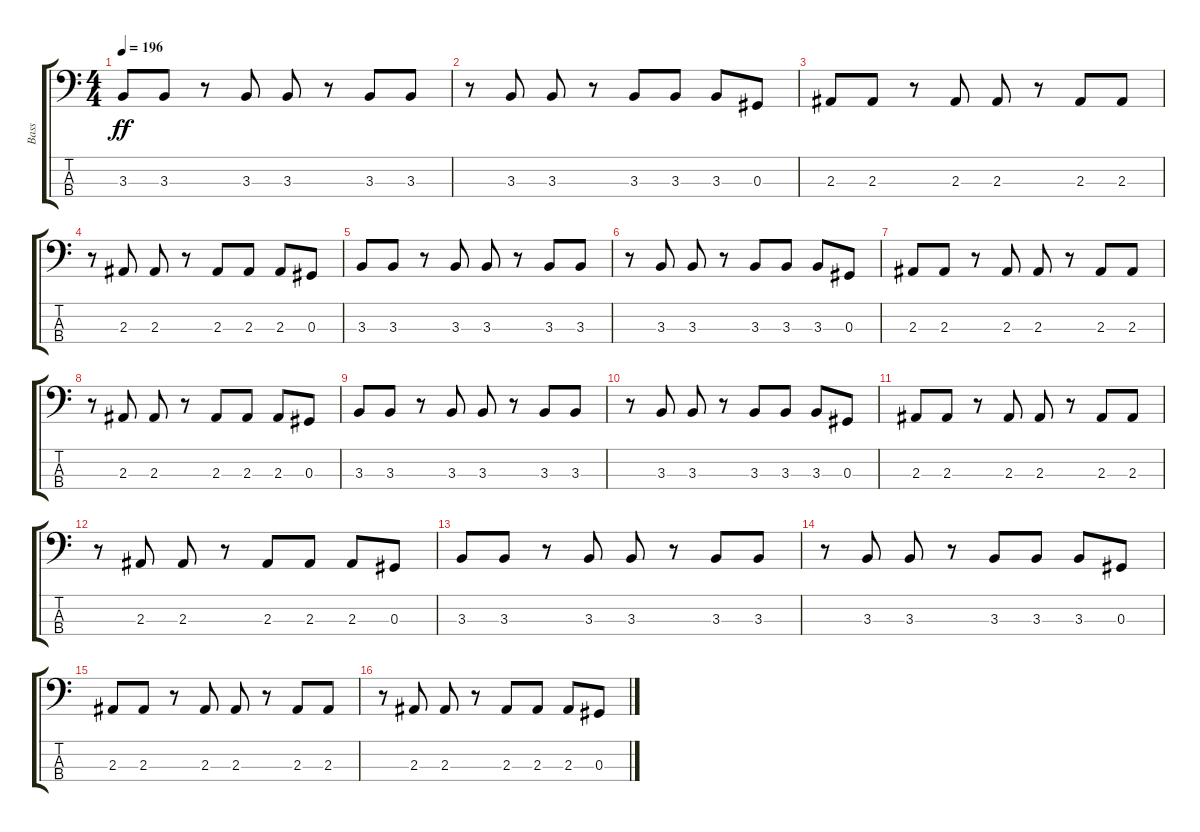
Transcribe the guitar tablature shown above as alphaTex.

\track ("Bass" "Bass") {instrument electricbasspick}
\staff {score tabs}
\tuning (Gb2 Db2 Ab1 Db1) {hide}
\ts (4 4)
\tempo 196
\clef f4
\ks c
3.3.8{dy ff} 3.3.8 r.8 3.3.8 3.3.8 r.8 3.3.8 3.3.8 |
r.8 3.3.8 3.3.8 r.8 3.3.8 3.3.8 3.3.8 0.3.8 |
2.3.8 2.3.8 r.8 2.3.8 2.3.8 r.8 2.3.8 2.3.8 |
r.8 2.3.8 2.3.8 r.8 2.3.8 2.3.8 2.3.8 0.3.8 |
3.3.8 3.3.8 r.8 3.3.8 3.3.8 r.8 3.3.8 3.3.8 |
r.8 3.3.8 3.3.8 r.8 3.3.8 3.3.8 3.3.8 0.3.8 |
2.3.8 2.3.8 r.8 2.3.8 2.3.8 r.8 2.3.8 2.3.8 |
r.8 2.3.8 2.3.8 r.8 2.3.8 2.3.8 2.3.8 0.3.8 |
3.3.8 3.3.8 r.8 3.3.8 3.3.8 r.8 3.3.8 3.3.8 |
r.8 3.3.8 3.3.8 r.8 3.3.8 3.3.8 3.3.8 0.3.8 |
2.3.8 2.3.8 r.8 2.3.8 2.3.8 r.8 2.3.8 2.3.8 |
r.8 2.3.8 2.3.8 r.8 2.3.8 2.3.8 2.3.8 0.3.8 |
3.3.8 3.3.8 r.8 3.3.8 3.3.8 r.8 3.3.8 3.3.8 |
r.8 3.3.8 3.3.8 r.8 3.3.8 3.3.8 3.3.8 0.3.8 |
2.3.8 2.3.8 r.8 2.3.8 2.3.8 r.8 2.3.8 2.3.8 |
r.8 2.3.8 2.3.8 r.8 2.3.8 2.3.8 2.3.8 0.3.8
